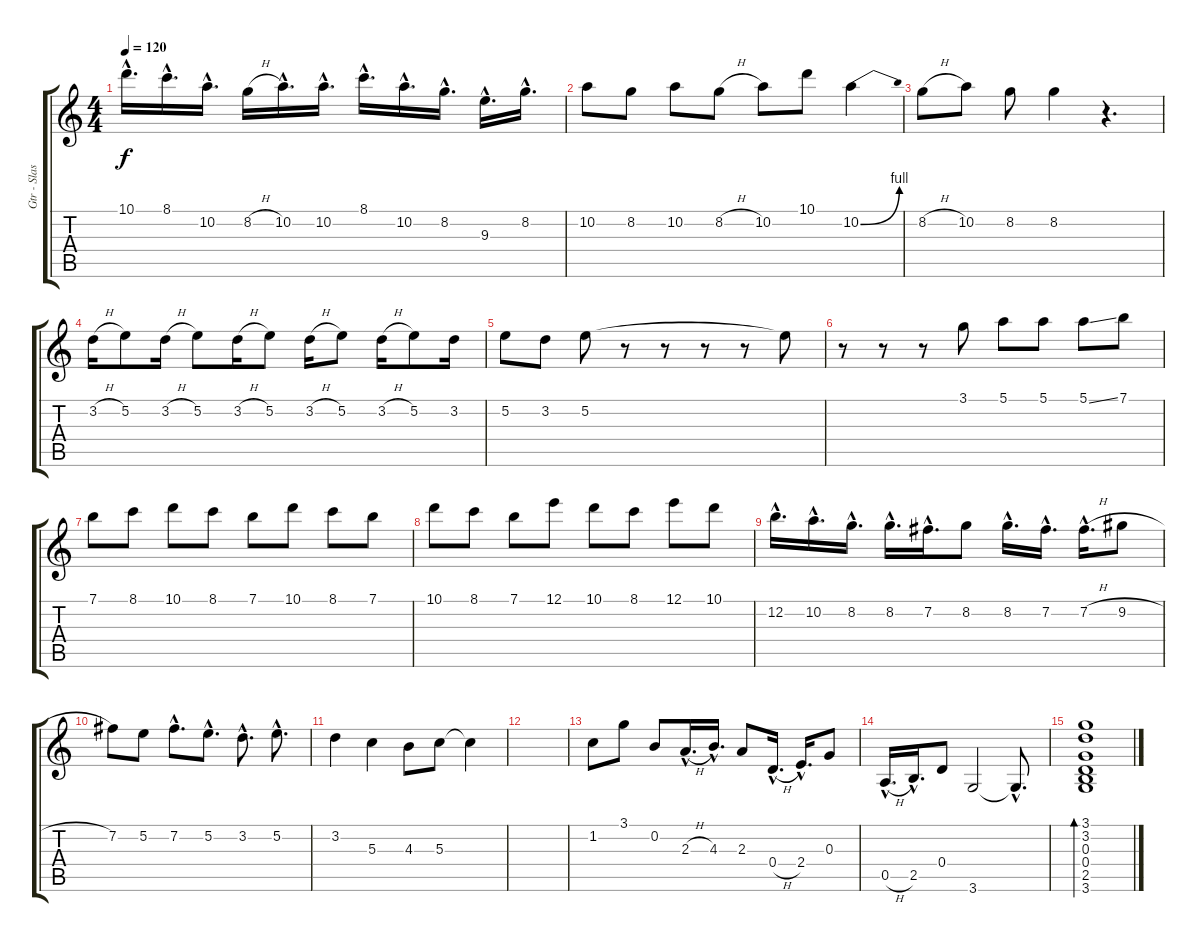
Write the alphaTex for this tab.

\track ("Gtr - Slash" "Gtr - Slas") {instrument electricguitarjazz}
\staff {score tabs}
\tuning (E4 B3 G3 D3 A2 E2) {hide}
\ts (4 4)
\tempo 120
\clef g2
\ks c
10.1{hac}.16{d dy f} 8.1{hac}.16{d} 10.2{hac}.16{d} 8.2{h}.16 10.2{hac}.16{d} 10.2{hac}.16{d} 8.1{hac}.16{d} 10.2{hac}.16{d} 8.2{hac}.16{d} 9.3{hac}.16{d} 8.2{hac}.16{d} |
10.2.8 8.2.8 10.2.8 8.2{h}.8 10.2.8 10.1.8 10.2{be (bend 0 0 60 4)}.4 |
8.2{h}.8 10.2.8 8.2.8 8.2.4 r.4{d} |
3.2{h}.16 5.2.8 3.2{h}.16 5.2.8 3.2{h}.16 5.2.8 3.2{h}.16 5.2.8 3.2{h}.16 5.2.8 3.2.16 |
5.2.8 3.2.8 5.2.8 r.8 r.8 r.8 r.8 5.2{t}.8 |
r.8 r.8 r.8 3.1.8 5.1.8 5.1.8 5.1{ss}.8 7.1.8 |
7.1.8 8.1.8 10.1.8 8.1.8 7.1.8 10.1.8 8.1.8 7.1.8 |
10.1.8 8.1.8 7.1.8 12.1.8 10.1.8 8.1.8 12.1.8 10.1.8 |
12.2{hac}.16{d} 10.2{hac}.16{d} 8.2{hac}.16{d} 8.2{hac}.16{d} 7.2{hac}.16{d} 8.2.8 8.2{hac}.16{d} 7.2{hac}.16{d} 7.2{h hac}.16{d} 9.2{h}.8 |
7.2.8 5.2.8 7.2{hac}.8{d} 5.2{hac}.8{d} 3.2{hac}.8{d} 5.2{hac}.8{d} |
3.2.4 5.3.4 4.3.8 5.3.8 5.3{t}.4 |
|
1.2.8 3.1.8 0.2.8 2.3{h hac}.16{d} 4.3{hac}.16{d} 2.3.8 0.4{h hac}.16{d} 2.4{hac}.16{d} 0.3.8 |
0.5{h hac}.16{d} 2.5{hac}.16{d} 0.4.8 3.6.2 3.6{hac t}.8{d} |
(3.1 3.2 0.3 0.4 2.5 3.6).1{bd 480}
